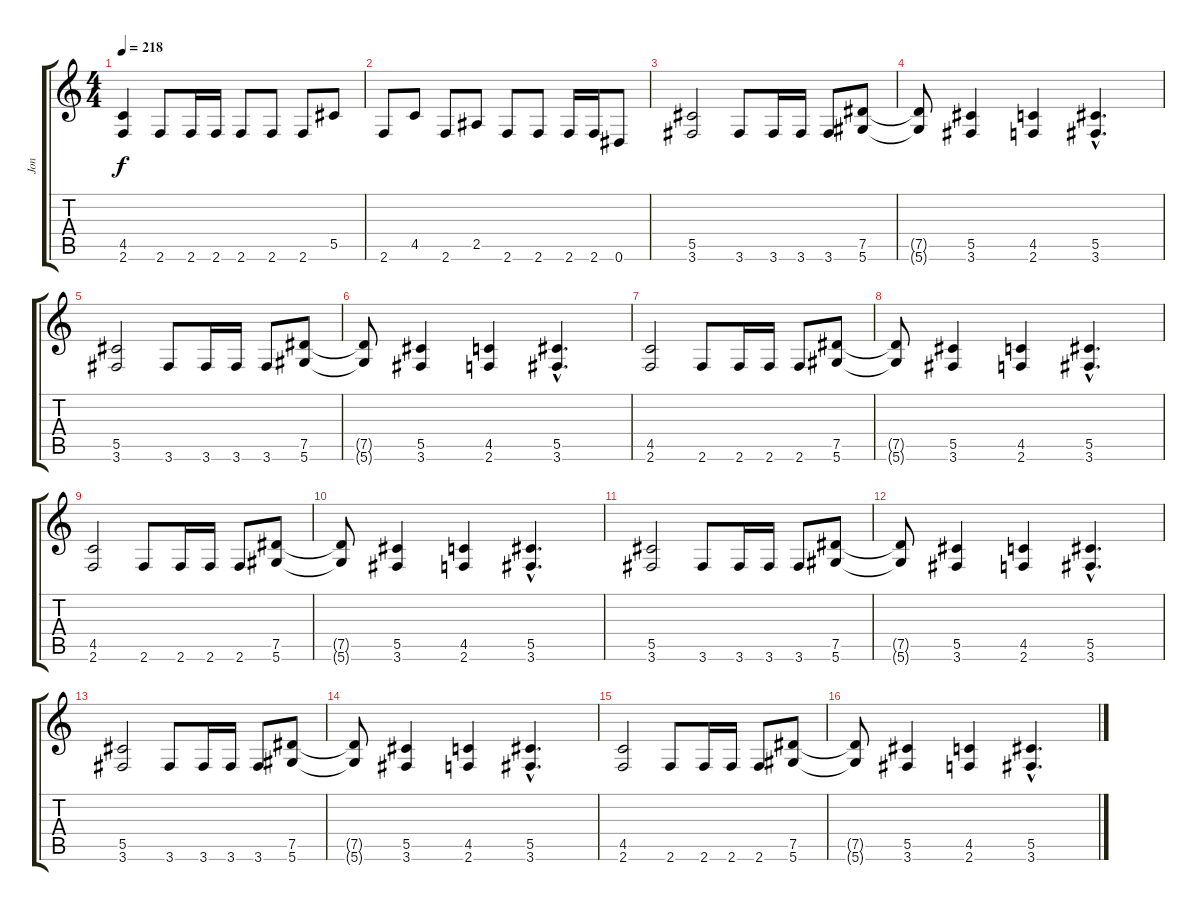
\track ("Jon" "Jon") {instrument distortionguitar}
\staff {score tabs}
\tuning (Eb4 Bb3 Gb3 Db3 Ab2 Eb2) {hide}
\ts (4 4)
\tempo 218
\clef g2
\ks c
(4.5 2.6).4{dy f} 2.6.8 2.6.16 2.6.16 2.6.8 2.6.8 2.6.8 5.5.8 |
2.6.8 4.5.8 2.6.8 2.5.8 2.6.8 2.6.8 2.6.16 2.6.16 0.6.8 |
(5.5 3.6).2 3.6.8 3.6.16 3.6.16 3.6.8 (7.5 5.6).8 |
(7.5{t} 5.6{t}).8 (5.5 3.6).4 (4.5 2.6).4 (5.5{hac} 3.6{hac}).4{d} |
(5.5 3.6).2 3.6.8 3.6.16 3.6.16 3.6.8 (7.5 5.6).8 |
(7.5{t} 5.6{t}).8 (5.5 3.6).4 (4.5 2.6).4 (5.5{hac} 3.6{hac}).4{d} |
(4.5 2.6).2 2.6.8 2.6.16 2.6.16 2.6.8 (7.5 5.6).8 |
(7.5{t} 5.6{t}).8 (5.5 3.6).4 (4.5 2.6).4 (5.5{hac} 3.6{hac}).4{d} |
(4.5 2.6).2 2.6.8 2.6.16 2.6.16 2.6.8 (7.5 5.6).8 |
(7.5{t} 5.6{t}).8 (5.5 3.6).4 (4.5 2.6).4 (5.5{hac} 3.6{hac}).4{d} |
(5.5 3.6).2 3.6.8 3.6.16 3.6.16 3.6.8 (7.5 5.6).8 |
(7.5{t} 5.6{t}).8 (5.5 3.6).4 (4.5 2.6).4 (5.5{hac} 3.6{hac}).4{d} |
(5.5 3.6).2 3.6.8 3.6.16 3.6.16 3.6.8 (7.5 5.6).8 |
(7.5{t} 5.6{t}).8 (5.5 3.6).4 (4.5 2.6).4 (5.5{hac} 3.6{hac}).4{d} |
(4.5 2.6).2 2.6.8 2.6.16 2.6.16 2.6.8 (7.5 5.6).8 |
(7.5{t} 5.6{t}).8 (5.5 3.6).4 (4.5 2.6).4 (5.5{hac} 3.6{hac}).4{d}
